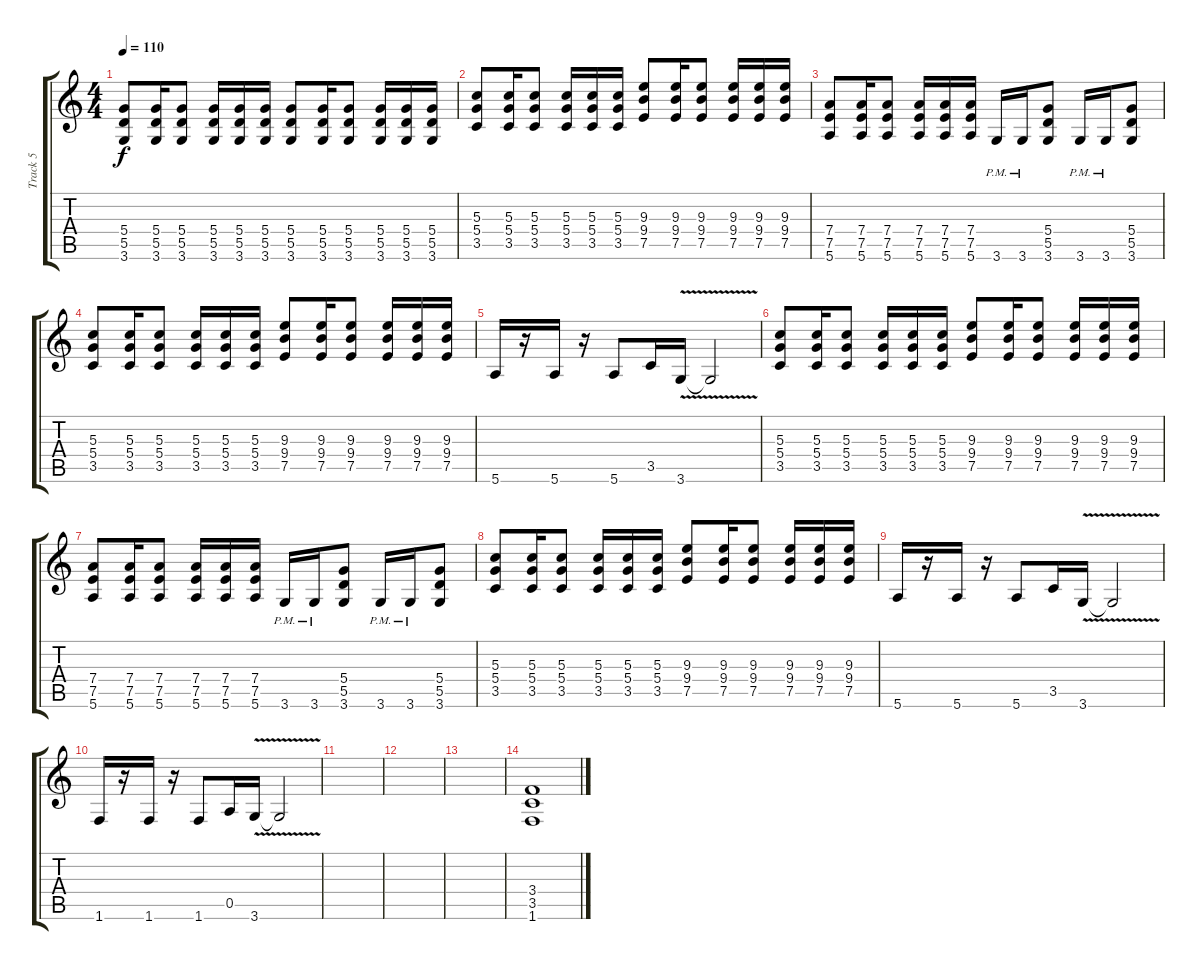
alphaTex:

\track ("Track 5" "Track 5") {instrument distortionguitar}
\staff {score tabs}
\tuning (E4 B3 G3 D3 A2 E2) {hide}
\ts (4 4)
\tempo 110
\clef g2
\ks c
(5.4 5.5 3.6).8{dy f} (5.4 5.5 3.6).16 (5.4 5.5 3.6).8 (5.4 5.5 3.6).16 (5.4 5.5 3.6).16 (5.4 5.5 3.6).16 (5.4 5.5 3.6).8 (5.4 5.5 3.6).16 (5.4 5.5 3.6).8 (5.4 5.5 3.6).16 (5.4 5.5 3.6).16 (5.4 5.5 3.6).16 |
(5.3 5.4 3.5).8 (5.3 5.4 3.5).16 (5.3 5.4 3.5).8 (5.3 5.4 3.5).16 (5.3 5.4 3.5).16 (5.3 5.4 3.5).16 (9.3 9.4 7.5).8 (9.3 9.4 7.5).16 (9.3 9.4 7.5).8 (9.3 9.4 7.5).16 (9.3 9.4 7.5).16 (9.3 9.4 7.5).16 |
(7.4 7.5 5.6).8 (7.4 7.5 5.6).16 (7.4 7.5 5.6).8 (7.4 7.5 5.6).16 (7.4 7.5 5.6).16 (7.4 7.5 5.6).16 3.6{pm}.16 3.6{pm}.16 (5.4 5.5 3.6).8 3.6{pm}.16 3.6{pm}.16 (5.4 5.5 3.6).8 |
(5.3 5.4 3.5).8 (5.3 5.4 3.5).16 (5.3 5.4 3.5).8 (5.3 5.4 3.5).16 (5.3 5.4 3.5).16 (5.3 5.4 3.5).16 (9.3 9.4 7.5).8 (9.3 9.4 7.5).16 (9.3 9.4 7.5).8 (9.3 9.4 7.5).16 (9.3 9.4 7.5).16 (9.3 9.4 7.5).16 |
5.6.16 r.16 5.6.16 r.16 5.6.8 3.5.16 3.6{v}.16 3.6{t}.2 |
(5.3 5.4 3.5).8 (5.3 5.4 3.5).16 (5.3 5.4 3.5).8 (5.3 5.4 3.5).16 (5.3 5.4 3.5).16 (5.3 5.4 3.5).16 (9.3 9.4 7.5).8 (9.3 9.4 7.5).16 (9.3 9.4 7.5).8 (9.3 9.4 7.5).16 (9.3 9.4 7.5).16 (9.3 9.4 7.5).16 |
(7.4 7.5 5.6).8 (7.4 7.5 5.6).16 (7.4 7.5 5.6).8 (7.4 7.5 5.6).16 (7.4 7.5 5.6).16 (7.4 7.5 5.6).16 3.6{pm}.16 3.6{pm}.16 (5.4 5.5 3.6).8 3.6{pm}.16 3.6{pm}.16 (5.4 5.5 3.6).8 |
(5.3 5.4 3.5).8 (5.3 5.4 3.5).16 (5.3 5.4 3.5).8 (5.3 5.4 3.5).16 (5.3 5.4 3.5).16 (5.3 5.4 3.5).16 (9.3 9.4 7.5).8 (9.3 9.4 7.5).16 (9.3 9.4 7.5).8 (9.3 9.4 7.5).16 (9.3 9.4 7.5).16 (9.3 9.4 7.5).16 |
5.6.16 r.16 5.6.16 r.16 5.6.8 3.5.16 3.6{v}.16 3.6{t}.2 |
1.6.16 r.16 1.6.16 r.16 1.6.8 0.5.16 3.6{v}.16 3.6{t}.2 |
|
|
|
(3.4 3.5 1.6).1
